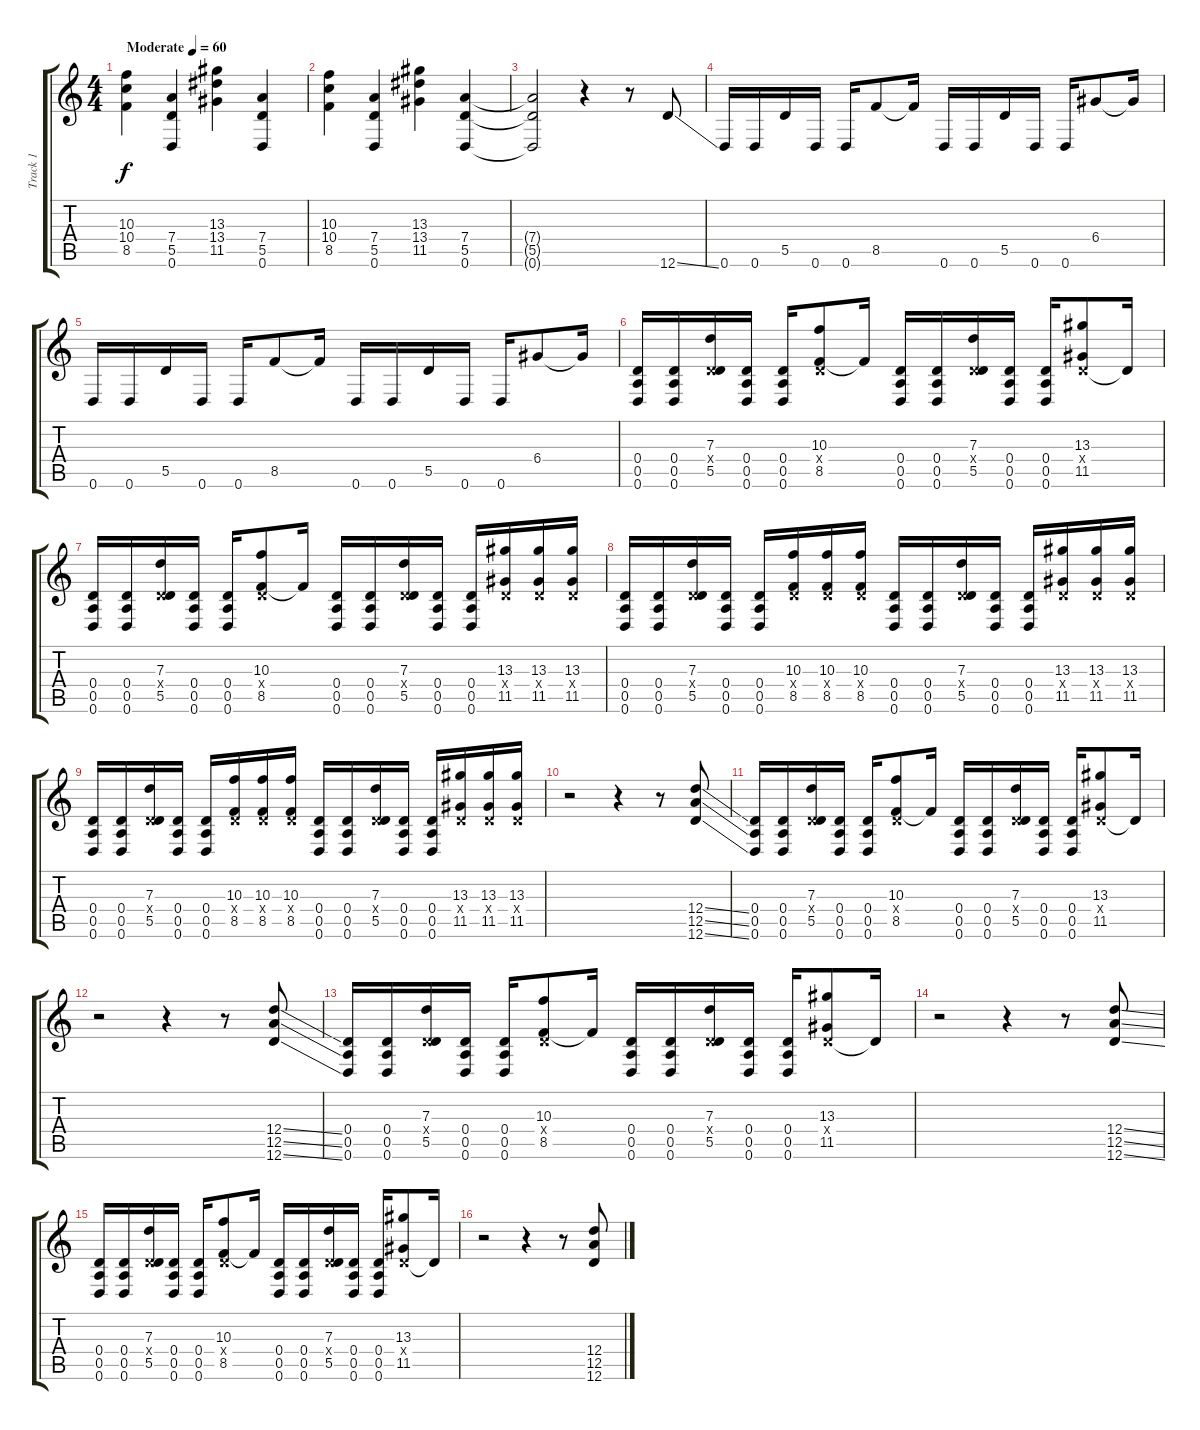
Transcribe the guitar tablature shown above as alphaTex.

\track ("Track 1" "Track 1") {instrument overdrivenguitar}
\staff {score tabs}
\tuning (E4 B3 G3 D3 A2 D2) {hide}
\ts (4 4)
\tempo (60 "Moderate")
\clef g2
\ks c
(10.3 10.4 8.5).4{dy f instrument overdrivenguitar} (7.4 5.5 0.6).4 (13.3 13.4 11.5).4 (7.4 5.5 0.6).4 |
(10.3 10.4 8.5).4 (7.4 5.5 0.6).4 (13.3 13.4 11.5).4 (7.4 5.5 0.6).4 |
(7.4{t} 5.5{t} 0.6{t}).2 r.4 r.8 12.6{ss}.8 |
0.6.16 0.6.16 5.5.16 0.6.16 0.6.16 8.5.8 8.5{t}.16 0.6.16 0.6.16 5.5.16 0.6.16 0.6.16 6.4.8 6.4{t}.16 |
0.6.16 0.6.16 5.5.16 0.6.16 0.6.16 8.5.8 8.5{t}.16 0.6.16 0.6.16 5.5.16 0.6.16 0.6.16 6.4.8 6.4{t}.16 |
(0.4 0.5 0.6).16 (0.4 0.5 0.6).16 (7.3 0.4{x} 5.5).16 (0.4 0.5 0.6).16 (0.4 0.5 0.6).16 (10.3 0.4{x} 8.5).8 8.5{t}.16 (0.4 0.5 0.6).16 (0.4 0.5 0.6).16 (7.3 0.4{x} 5.5).16 (0.4 0.5 0.6).16 (0.4 0.5 0.6).16 (13.3 0.4{x} 11.5).8 0.4{t}.16 |
(0.4 0.5 0.6).16 (0.4 0.5 0.6).16 (7.3 0.4{x} 5.5).16 (0.4 0.5 0.6).16 (0.4 0.5 0.6).16 (10.3 0.4{x} 8.5).8 8.5{t}.16 (0.4 0.5 0.6).16 (0.4 0.5 0.6).16 (7.3 0.4{x} 5.5).16 (0.4 0.5 0.6).16 (0.4 0.5 0.6).16 (13.3 0.4{x} 11.5).16 (13.3 0.4{x} 11.5).16 (13.3 0.4{x} 11.5).16 |
(0.4 0.5 0.6).16 (0.4 0.5 0.6).16 (7.3 0.4{x} 5.5).16 (0.4 0.5 0.6).16 (0.4 0.5 0.6).16 (10.3 0.4{x} 8.5).16 (10.3 0.4{x} 8.5).16 (10.3 0.4{x} 8.5).16 (0.4 0.5 0.6).16 (0.4 0.5 0.6).16 (7.3 0.4{x} 5.5).16 (0.4 0.5 0.6).16 (0.4 0.5 0.6).16 (13.3 0.4{x} 11.5).16 (13.3 0.4{x} 11.5).16 (13.3 0.4{x} 11.5).16 |
(0.4 0.5 0.6).16 (0.4 0.5 0.6).16 (7.3 0.4{x} 5.5).16 (0.4 0.5 0.6).16 (0.4 0.5 0.6).16 (10.3 0.4{x} 8.5).16 (10.3 0.4{x} 8.5).16 (10.3 0.4{x} 8.5).16 (0.4 0.5 0.6).16 (0.4 0.5 0.6).16 (7.3 0.4{x} 5.5).16 (0.4 0.5 0.6).16 (0.4 0.5 0.6).16 (13.3 0.4{x} 11.5).16 (13.3 0.4{x} 11.5).16 (13.3 0.4{x} 11.5).16 |
r.2 r.4 r.8 (12.4{ss} 12.5{ss} 12.6{ss}).8 |
(0.4 0.5 0.6).16 (0.4 0.5 0.6).16 (7.3 0.4{x} 5.5).16 (0.4 0.5 0.6).16 (0.4 0.5 0.6).16 (10.3 0.4{x} 8.5).8 8.5{t}.16 (0.4 0.5 0.6).16 (0.4 0.5 0.6).16 (7.3 0.4{x} 5.5).16 (0.4 0.5 0.6).16 (0.4 0.5 0.6).16 (13.3 0.4{x} 11.5).8 0.4{t}.16 |
r.2 r.4 r.8 (12.4{ss} 12.5{ss} 12.6{ss}).8 |
(0.4 0.5 0.6).16 (0.4 0.5 0.6).16 (7.3 0.4{x} 5.5).16 (0.4 0.5 0.6).16 (0.4 0.5 0.6).16 (10.3 0.4{x} 8.5).8 8.5{t}.16 (0.4 0.5 0.6).16 (0.4 0.5 0.6).16 (7.3 0.4{x} 5.5).16 (0.4 0.5 0.6).16 (0.4 0.5 0.6).16 (13.3 0.4{x} 11.5).8 0.4{t}.16 |
r.2 r.4 r.8 (12.4{ss} 12.5{ss} 12.6{ss}).8 |
(0.4 0.5 0.6).16 (0.4 0.5 0.6).16 (7.3 0.4{x} 5.5).16 (0.4 0.5 0.6).16 (0.4 0.5 0.6).16 (10.3 0.4{x} 8.5).8 8.5{t}.16 (0.4 0.5 0.6).16 (0.4 0.5 0.6).16 (7.3 0.4{x} 5.5).16 (0.4 0.5 0.6).16 (0.4 0.5 0.6).16 (13.3 0.4{x} 11.5).8 0.4{t}.16 |
r.2 r.4 r.8 (12.4{ss} 12.5{ss} 12.6{ss}).8
